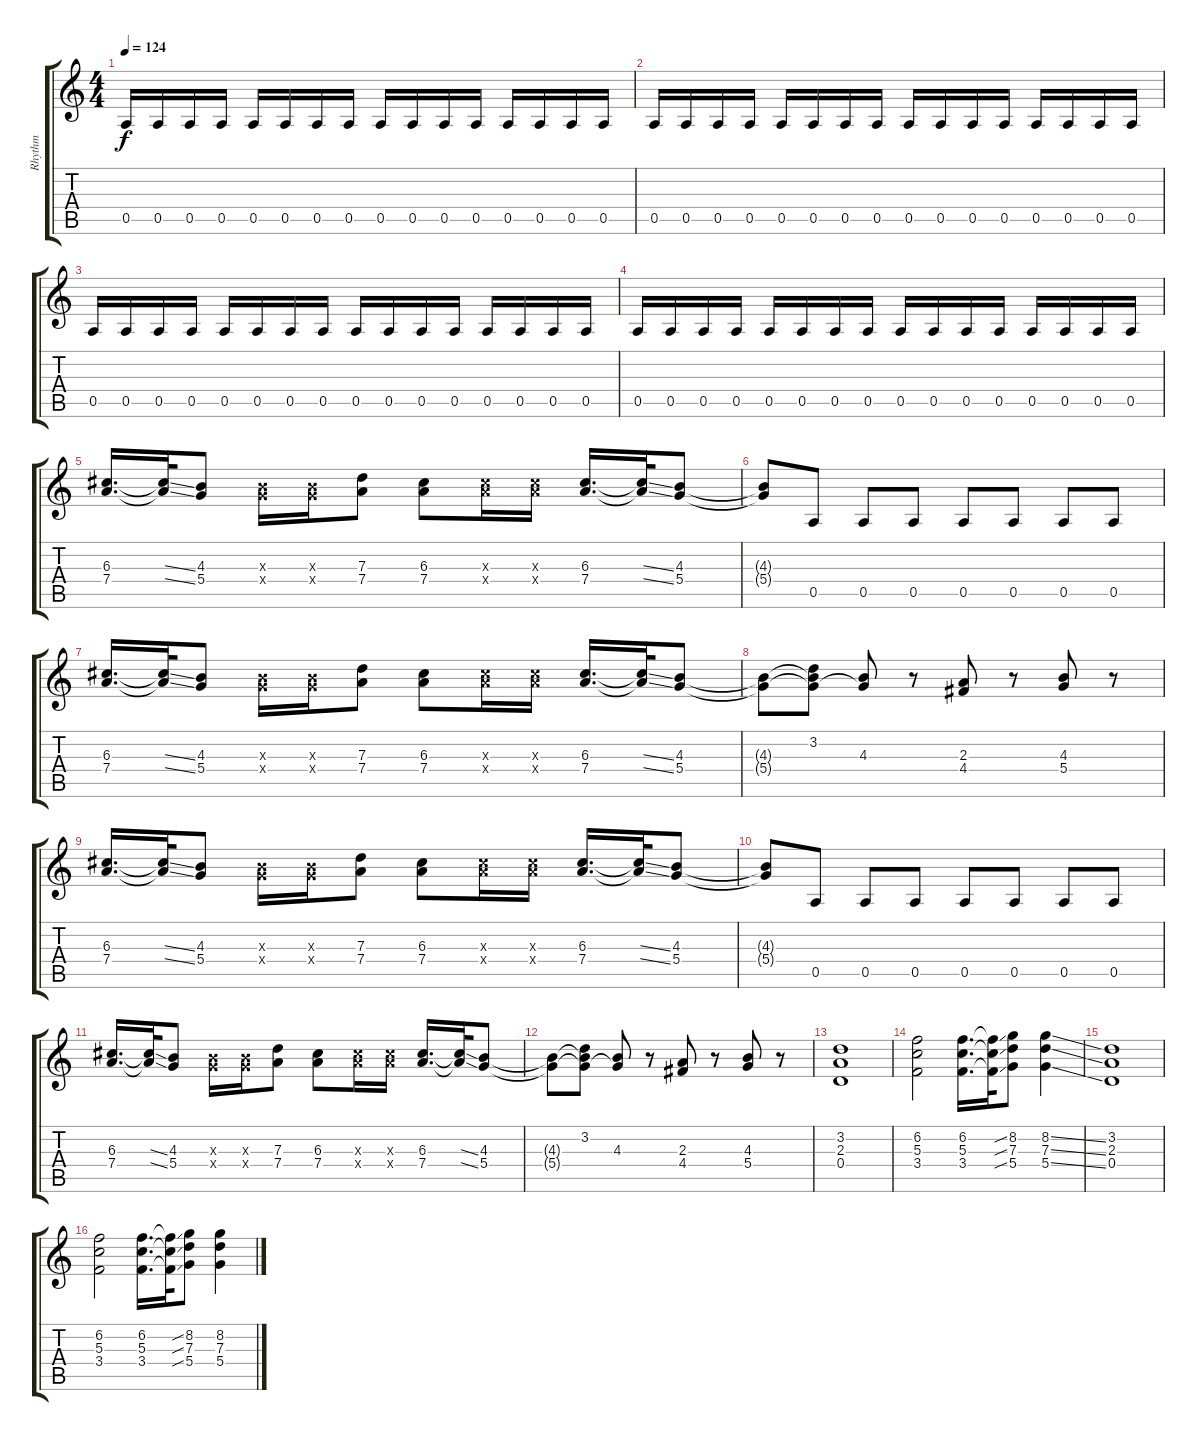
\track ("Rhythm" "Rhythm") {instrument distortionguitar}
\staff {score tabs}
\tuning (E4 B3 G3 D3 A2 E2) {hide}
\ts (4 4)
\tempo 124
\clef g2
\ks c
0.5.16{dy f} 0.5.16 0.5.16 0.5.16 0.5.16 0.5.16 0.5.16 0.5.16 0.5.16 0.5.16 0.5.16 0.5.16 0.5.16 0.5.16 0.5.16 0.5.16 |
0.5.16 0.5.16 0.5.16 0.5.16 0.5.16 0.5.16 0.5.16 0.5.16 0.5.16 0.5.16 0.5.16 0.5.16 0.5.16 0.5.16 0.5.16 0.5.16 |
0.5.16 0.5.16 0.5.16 0.5.16 0.5.16 0.5.16 0.5.16 0.5.16 0.5.16 0.5.16 0.5.16 0.5.16 0.5.16 0.5.16 0.5.16 0.5.16 |
0.5.16 0.5.16 0.5.16 0.5.16 0.5.16 0.5.16 0.5.16 0.5.16 0.5.16 0.5.16 0.5.16 0.5.16 0.5.16 0.5.16 0.5.16 0.5.16 |
(6.3 7.4).16{d} (6.3{ss t} 7.4{ss t}).32 (4.3 5.4).8 (4.3{x} 5.4{x}).16 (4.3{x} 5.4{x}).16 (7.3 7.4).8 (6.3 7.4).8 (6.3{x} 7.4{x}).16 (6.3{x} 7.4{x}).16 (6.3 7.4).16{d} (6.3{ss t} 7.4{ss t}).32 (4.3 5.4).8 |
(4.3{t} 5.4{t}).8 0.5.8 0.5.8 0.5.8 0.5.8 0.5.8 0.5.8 0.5.8 |
(6.3 7.4).16{d} (6.3{ss t} 7.4{ss t}).32 (4.3 5.4).8 (4.3{x} 5.4{x}).16 (4.3{x} 5.4{x}).16 (7.3 7.4).8 (6.3 7.4).8 (6.3{x} 7.4{x}).16 (6.3{x} 7.4{x}).16 (6.3 7.4).16{d} (6.3{ss t} 7.4{ss t}).32 (4.3 5.4).8 |
(4.3{t} 5.4{t}).8 (3.2 4.3{t} 5.4{t}).8 (4.3 5.4{t}).8 r.8 (2.3 4.4).8 r.8 (4.3 5.4).8 r.8 |
(6.3 7.4).16{d} (6.3{ss t} 7.4{ss t}).32 (4.3 5.4).8 (4.3{x} 5.4{x}).16 (4.3{x} 5.4{x}).16 (7.3 7.4).8 (6.3 7.4).8 (6.3{x} 7.4{x}).16 (6.3{x} 7.4{x}).16 (6.3 7.4).16{d} (6.3{ss t} 7.4{ss t}).32 (4.3 5.4).8 |
(4.3{t} 5.4{t}).8 0.5.8 0.5.8 0.5.8 0.5.8 0.5.8 0.5.8 0.5.8 |
(6.3 7.4).16{d} (6.3{ss t} 7.4{ss t}).32 (4.3 5.4).8 (4.3{x} 5.4{x}).16 (4.3{x} 5.4{x}).16 (7.3 7.4).8 (6.3 7.4).8 (6.3{x} 7.4{x}).16 (6.3{x} 7.4{x}).16 (6.3 7.4).16{d} (6.3{ss t} 7.4{ss t}).32 (4.3 5.4).8 |
(4.3{t} 5.4{t}).8 (3.2 4.3{t} 5.4{t}).8 (4.3 5.4{t}).8 r.8 (2.3 4.4).8 r.8 (4.3 5.4).8 r.8 |
(3.2 2.3 0.4).1 |
(6.2 5.3 3.4).2 (6.2 5.3 3.4).16{d} (6.2{ss t} 5.3{ss t} 3.4{ss t}).32 (8.2 7.3 5.4).8 (8.2{ss} 7.3{ss} 5.4{ss}).4 |
(3.2 2.3 0.4).1 |
(6.2 5.3 3.4).2 (6.2 5.3 3.4).16{d} (6.2{ss t} 5.3{ss t} 3.4{ss t}).32 (8.2 7.3 5.4).8 (8.2 7.3{ss} 5.4{ss}).4
